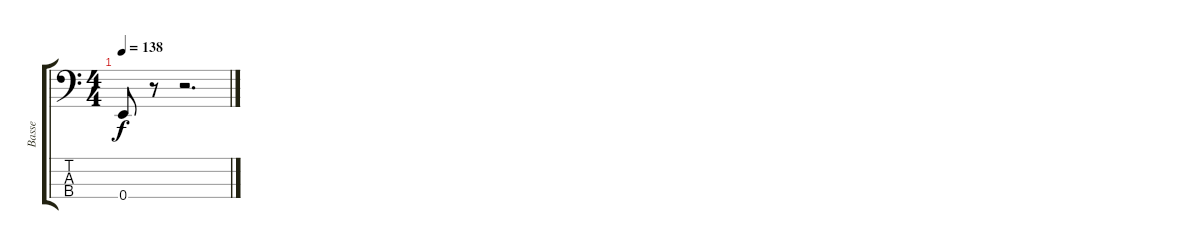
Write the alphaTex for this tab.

\track ("Basse" "Basse") {instrument electricbassfinger}
\staff {score tabs}
\tuning (G2 D2 A1 E1) {hide}
\ts (4 4)
\tempo 138
\clef f4
\ks c
0.4.8{dy f} r.8 r.2{d}
